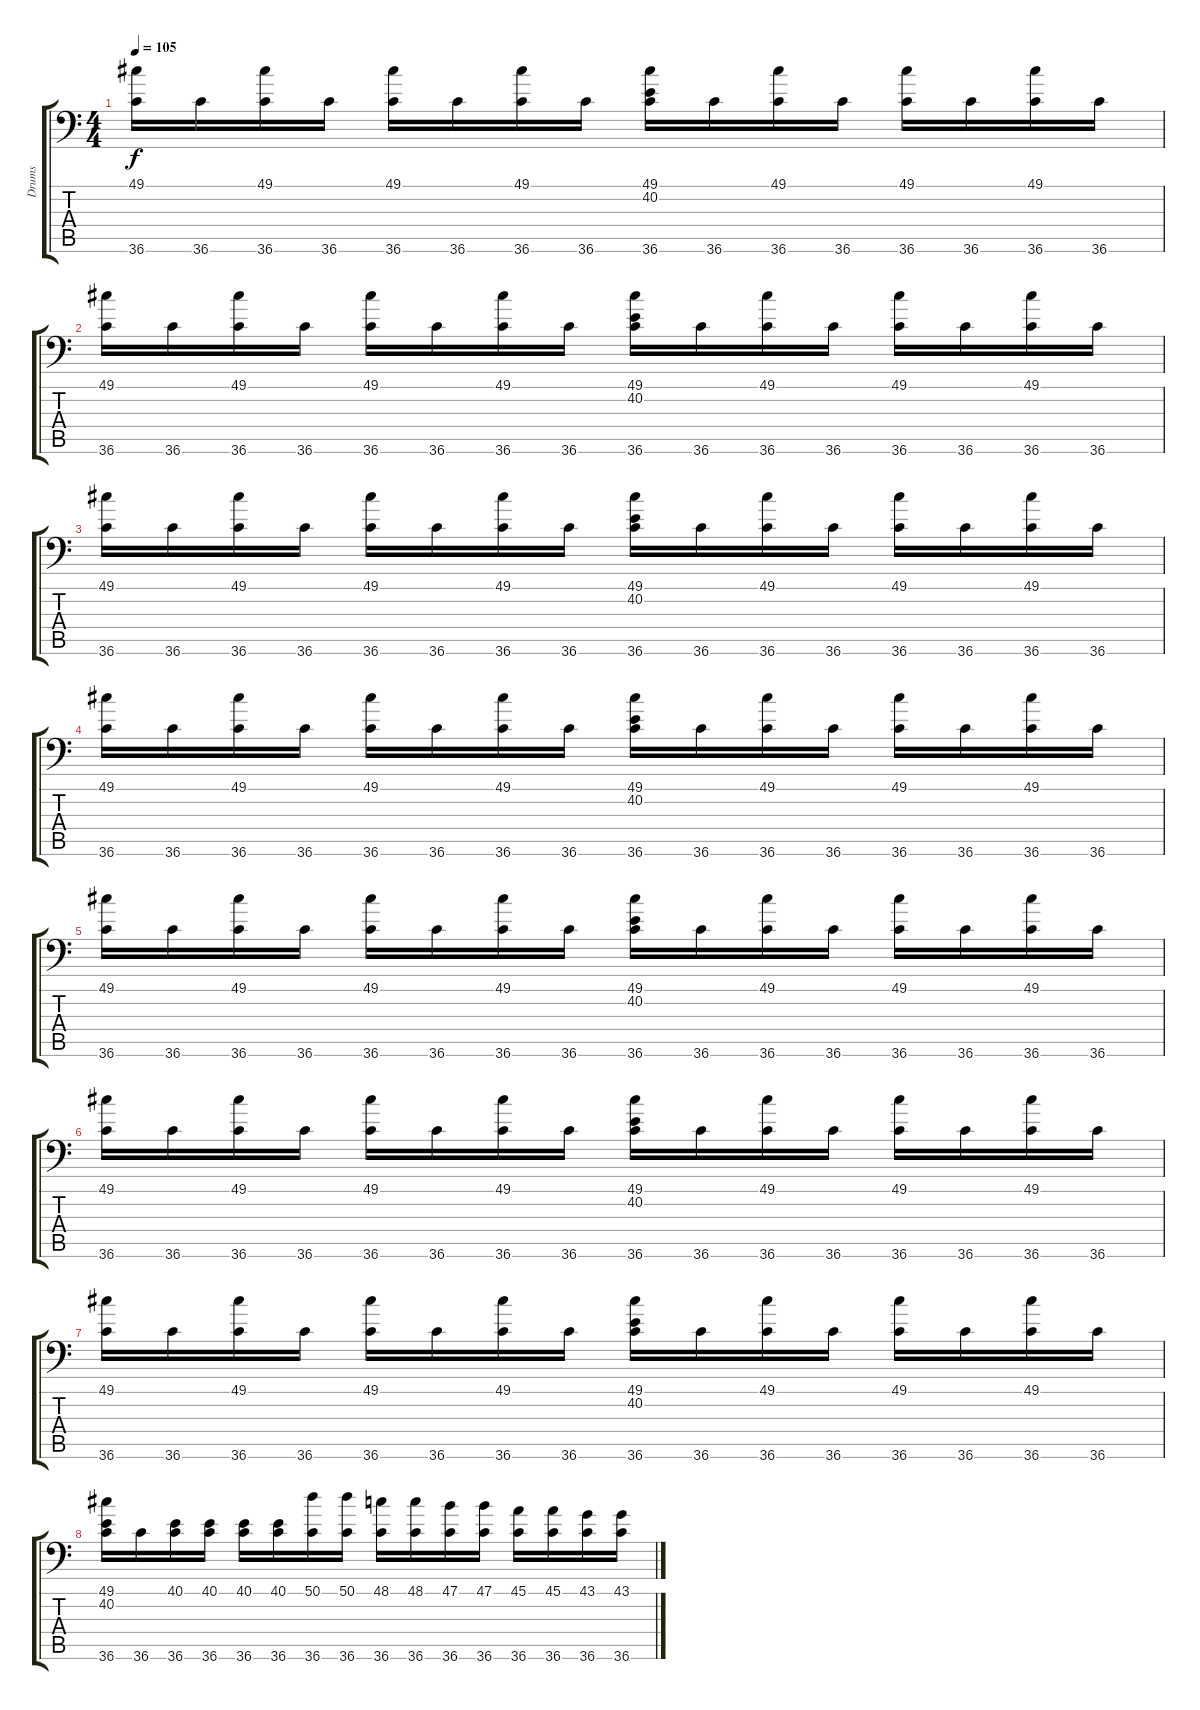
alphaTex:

\track ("Drums" "Drums") {instrument acousticgrandpiano}
\staff {score tabs}
\tuning (C-1 C-1 C-1 C-1 C-1 C-1) {hide}
\ts (4 4)
\tempo 105
\clef f4
\ks c
(49.1 36.6).16{dy f} 36.6.16 (49.1 36.6).16 36.6.16 (49.1 36.6).16 36.6.16 (49.1 36.6).16 36.6.16 (49.1 40.2 36.6).16 36.6.16 (49.1 36.6).16 36.6.16 (49.1 36.6).16 36.6.16 (49.1 36.6).16 36.6.16 |
(49.1 36.6).16 36.6.16 (49.1 36.6).16 36.6.16 (49.1 36.6).16 36.6.16 (49.1 36.6).16 36.6.16 (49.1 40.2 36.6).16 36.6.16 (49.1 36.6).16 36.6.16 (49.1 36.6).16 36.6.16 (49.1 36.6).16 36.6.16 |
(49.1 36.6).16 36.6.16 (49.1 36.6).16 36.6.16 (49.1 36.6).16 36.6.16 (49.1 36.6).16 36.6.16 (49.1 40.2 36.6).16 36.6.16 (49.1 36.6).16 36.6.16 (49.1 36.6).16 36.6.16 (49.1 36.6).16 36.6.16 |
(49.1 36.6).16 36.6.16 (49.1 36.6).16 36.6.16 (49.1 36.6).16 36.6.16 (49.1 36.6).16 36.6.16 (49.1 40.2 36.6).16 36.6.16 (49.1 36.6).16 36.6.16 (49.1 36.6).16 36.6.16 (49.1 36.6).16 36.6.16 |
(49.1 36.6).16 36.6.16 (49.1 36.6).16 36.6.16 (49.1 36.6).16 36.6.16 (49.1 36.6).16 36.6.16 (49.1 40.2 36.6).16 36.6.16 (49.1 36.6).16 36.6.16 (49.1 36.6).16 36.6.16 (49.1 36.6).16 36.6.16 |
(49.1 36.6).16 36.6.16 (49.1 36.6).16 36.6.16 (49.1 36.6).16 36.6.16 (49.1 36.6).16 36.6.16 (49.1 40.2 36.6).16 36.6.16 (49.1 36.6).16 36.6.16 (49.1 36.6).16 36.6.16 (49.1 36.6).16 36.6.16 |
(49.1 36.6).16 36.6.16 (49.1 36.6).16 36.6.16 (49.1 36.6).16 36.6.16 (49.1 36.6).16 36.6.16 (49.1 40.2 36.6).16 36.6.16 (49.1 36.6).16 36.6.16 (49.1 36.6).16 36.6.16 (49.1 36.6).16 36.6.16 |
(49.1 40.2 36.6).16 36.6.16 (40.1 36.6).16 (40.1 36.6).16 (40.1 36.6).16 (40.1 36.6).16 (50.1 36.6).16 (50.1 36.6).16 (48.1 36.6).16 (48.1 36.6).16 (47.1 36.6).16 (47.1 36.6).16 (45.1 36.6).16 (45.1 36.6).16 (43.1 36.6).16 (43.1 36.6).16
